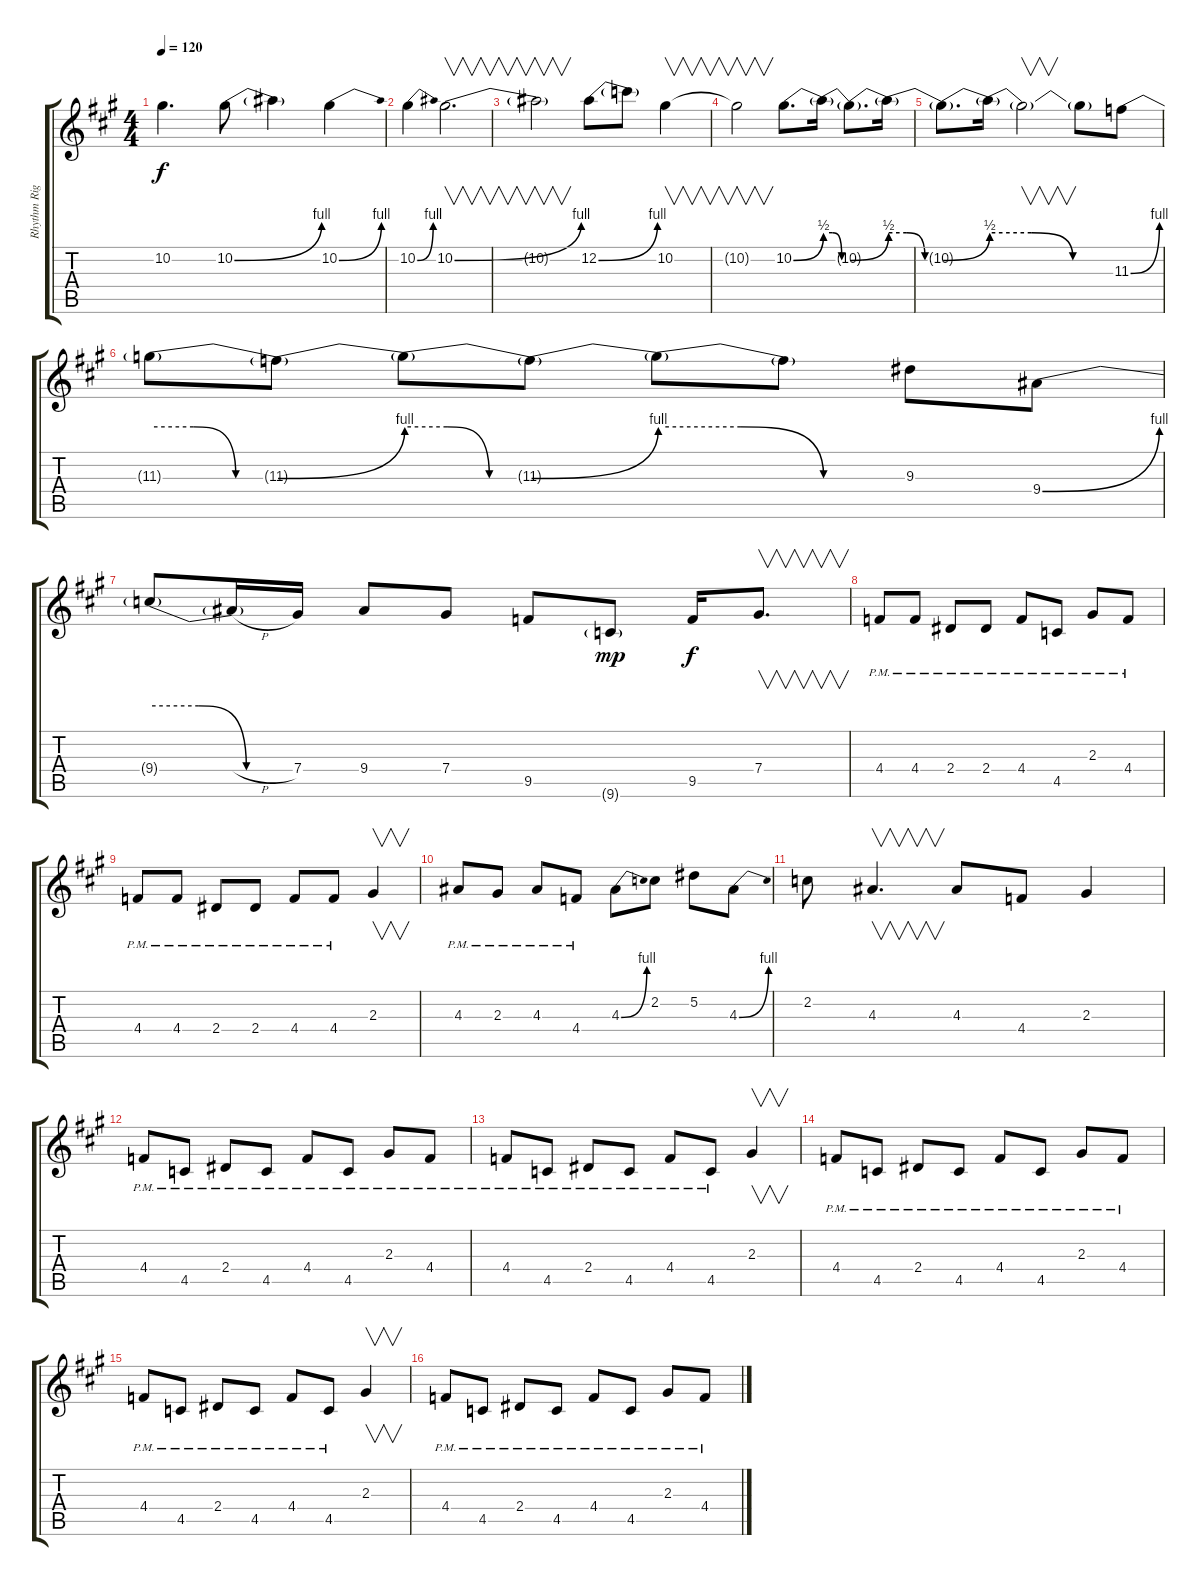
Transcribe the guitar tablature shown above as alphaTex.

\track ("Rhythm Right" "Rhythm Rig") {instrument distortionguitar}
\staff {score tabs}
\tuning (Eb4 Bb3 Gb3 Db3 Ab2 Eb2) {hide}
\ts (4 4)
\tempo 120
\clef g2
\ks a
10.2{t}.4{d dy f} 10.2{be (bend 0 0 60 4)}.8 10.2{t}.4 10.2{be (bend 0 0 60 4)}.4 |
10.2{be (bend 0 0 60 4)}.4 10.2{be (bend 0 0 60 4)}.2{v d} |
10.2{t}.2{v} 12.2{be (bend 0 0 60 4)}.8 12.2{t}.8 10.2.4{v} |
10.2{t}.2{v} 10.2{be (bend 0 0 60 2)}.8{d} 10.2{be (custom 0 2 20 2 40 0 60 0) t}.16 10.2{be (bend 0 0 60 2) t}.8{d} 10.2{be (custom 0 2 20 2 40 0 60 0) t}.16 |
10.2{be (bend 0 0 60 2) t}.8{d} 10.2{be (custom 0 2 20 2 40 0 60 0) t}.16 10.2{t}.2{v} 10.2{t}.8 11.3{be (bend 0 0 60 4)}.8 |
11.3{be (custom 0 4 20 4 40 0 60 0) t}.8 11.3{be (bend 0 0 60 4) t}.8 11.3{be (custom 0 4 20 4 40 0 60 0) t}.8 11.3{be (bend 0 0 60 4) t}.8 11.3{be (custom 0 4 20 4 40 0 60 0) t}.8 11.3{t}.8 9.3.8 9.4{be (bend 0 0 60 4)}.8 |
9.4{be (custom 0 4 20 4 40 0 60 0) t}.8 9.4{h t}.16 7.4.16 9.4.8 7.4.8 9.5.8 9.6{g}.8{dy mp} 9.5.16{dy f} 7.4.8{v d} |
4.4{pm}.8 4.4{pm}.8 2.4{pm}.8 2.4{pm}.8 4.4{pm}.8 4.5{pm}.8 2.3{pm}.8 4.4{pm}.8 |
4.4{pm}.8 4.4{pm}.8 2.4{pm}.8 2.4{pm}.8 4.4{pm}.8 4.4{pm}.8 2.3.4{v} |
4.3{pm}.8 2.3{pm}.8 4.3{pm}.8 4.4{pm}.8 4.3{be (bend 0 0 60 4)}.8 2.2.8 5.2.8 4.3{be (bend 0 0 60 4)}.8 |
2.2.8 4.3.4{v d} 4.3.8 4.4.8 2.3.4 |
4.4{pm}.8 4.5{pm}.8 2.4{pm}.8 4.5{pm}.8 4.4{pm}.8 4.5{pm}.8 2.3{pm}.8 4.4{pm}.8 |
4.4{pm}.8 4.5{pm}.8 2.4{pm}.8 4.5{pm}.8 4.4{pm}.8 4.5{pm}.8 2.3.4{v} |
4.4{pm}.8 4.5{pm}.8 2.4{pm}.8 4.5{pm}.8 4.4{pm}.8 4.5{pm}.8 2.3{pm}.8 4.4{pm}.8 |
4.4{pm}.8 4.5{pm}.8 2.4{pm}.8 4.5{pm}.8 4.4{pm}.8 4.5{pm}.8 2.3.4{v} |
4.4{pm}.8 4.5{pm}.8 2.4{pm}.8 4.5{pm}.8 4.4{pm}.8 4.5{pm}.8 2.3{pm}.8 4.4{pm}.8
